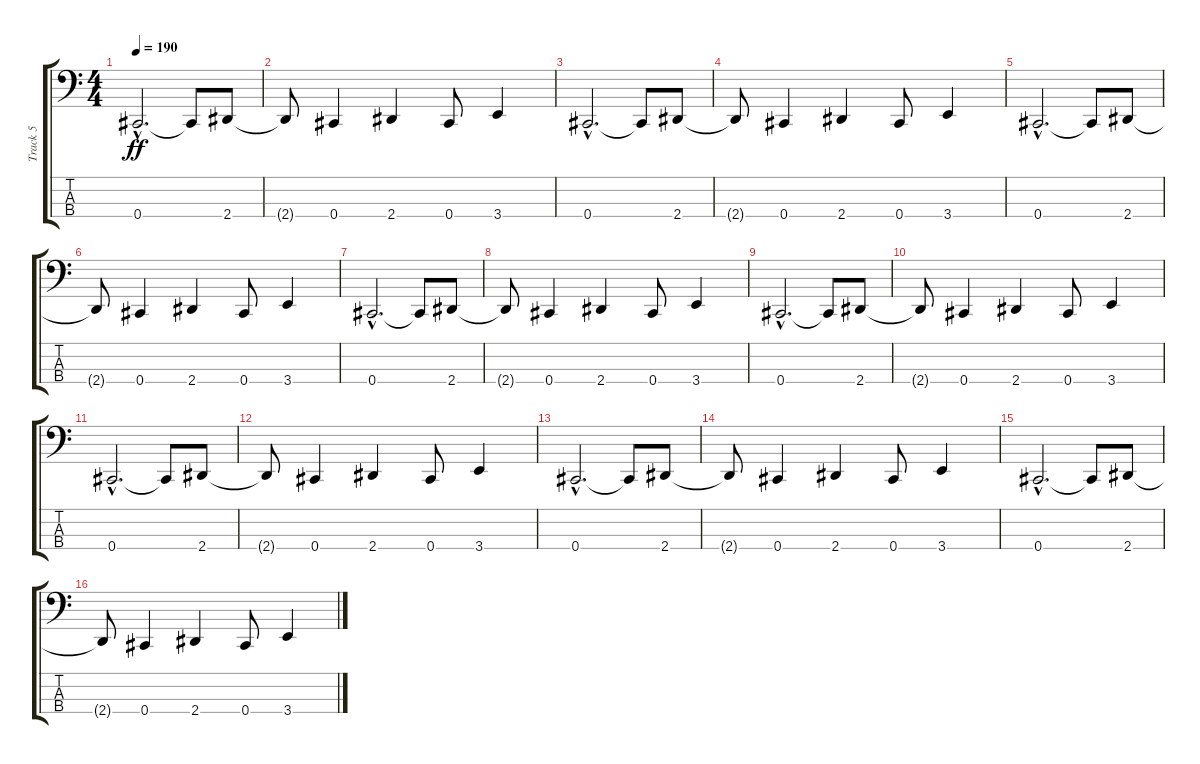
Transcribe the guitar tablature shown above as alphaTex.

\track ("Track 5" "Track 5") {instrument electricbasspick}
\staff {score tabs}
\tuning (E2 B1 Gb1 Db1) {hide}
\ts (4 4)
\tempo 190
\clef f4
\ks c
0.4{hac}.2{d dy ff} 0.4{t}.8 2.4.8 |
2.4{t}.8 0.4.4 2.4.4 0.4.8 3.4.4 |
0.4{hac}.2{d} 0.4{t}.8 2.4.8 |
2.4{t}.8 0.4.4 2.4.4 0.4.8 3.4.4 |
0.4{hac}.2{d} 0.4{t}.8 2.4.8 |
2.4{t}.8 0.4.4 2.4.4 0.4.8 3.4.4 |
0.4{hac}.2{d} 0.4{t}.8 2.4.8 |
2.4{t}.8 0.4.4 2.4.4 0.4.8 3.4.4 |
0.4{hac}.2{d} 0.4{t}.8 2.4.8 |
2.4{t}.8 0.4.4 2.4.4 0.4.8 3.4.4 |
0.4{hac}.2{d} 0.4{t}.8 2.4.8 |
2.4{t}.8 0.4.4 2.4.4 0.4.8 3.4.4 |
0.4{hac}.2{d} 0.4{t}.8 2.4.8 |
2.4{t}.8 0.4.4 2.4.4 0.4.8 3.4.4 |
0.4{hac}.2{d} 0.4{t}.8 2.4.8 |
2.4{t}.8 0.4.4 2.4.4 0.4.8 3.4.4
